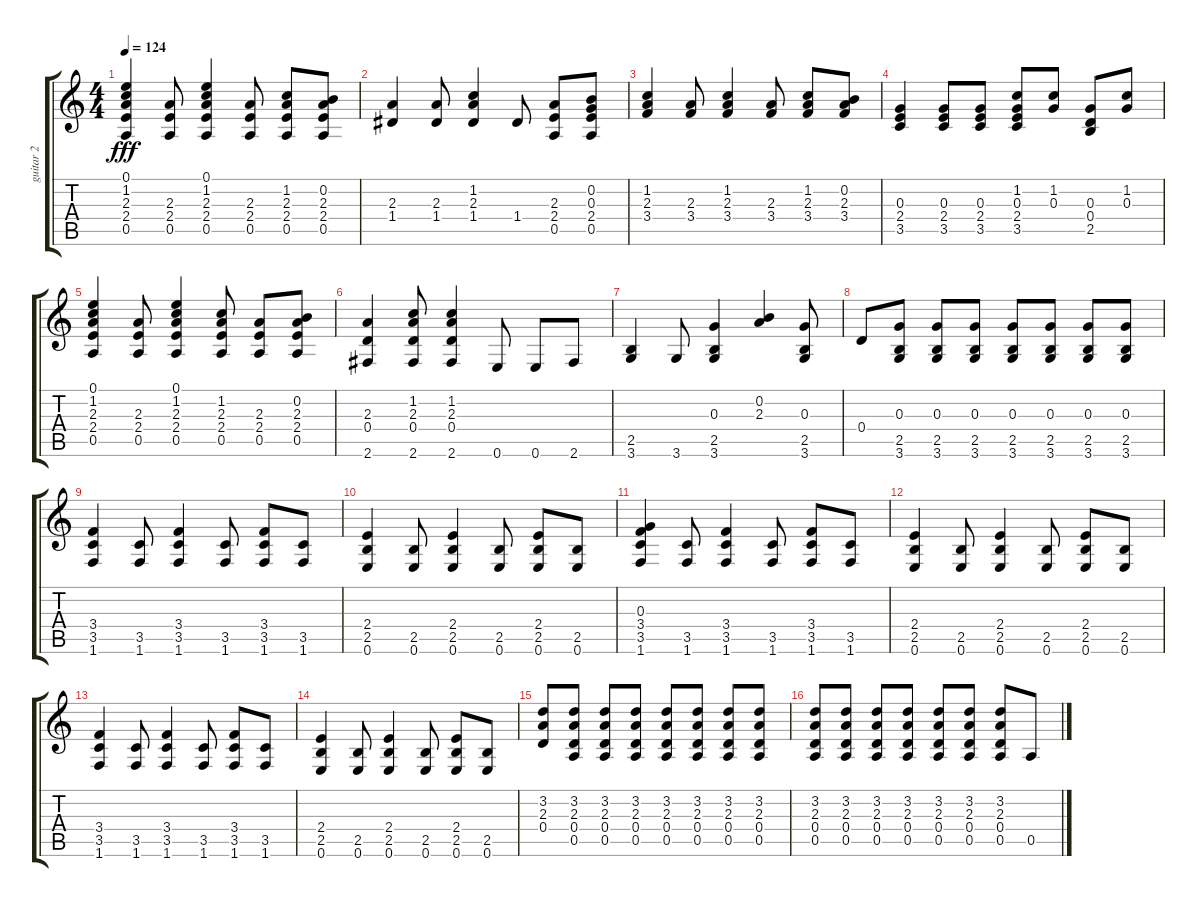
\track ("guitar 2" "guitar 2") {instrument overdrivenguitar}
\staff {score tabs}
\tuning (E4 B3 G3 D3 A2 E2) {hide}
\ts (4 4)
\tempo 124
\clef g2
\ks c
(0.1 1.2 2.3 2.4 0.5).4{dy fff} (2.3 2.4 0.5).8 (0.1 1.2 2.3 2.4 0.5).4 (2.3 2.4 0.5).8 (1.2 2.3 2.4 0.5).8 (0.2 2.3 2.4 0.5).8 |
(2.3 1.4).4 (2.3 1.4).8 (1.2 2.3 1.4).4 1.4.8 (2.3 2.4 0.5).8 (0.2 0.3 2.4 0.5).8 |
(1.2 2.3 3.4).4 (2.3 3.4).8 (1.2 2.3 3.4).4 (2.3 3.4).8 (1.2 2.3 3.4).8 (0.2 2.3 3.4).8 |
(0.3 2.4 3.5).4 (0.3 2.4 3.5).8 (0.3 2.4 3.5).8 (1.2 0.3 2.4 3.5).8 (1.2 0.3).8 (0.3 0.4 2.5).8 (1.2 0.3).8 |
(0.1 1.2 2.3 2.4 0.5).4 (2.3 2.4 0.5).8 (0.1 1.2 2.3 2.4 0.5).4 (1.2 2.3 2.4 0.5).8 (2.3 2.4 0.5).8 (0.2 2.3 2.4 0.5).8 |
(2.3 0.4 2.6).4 (1.2 2.3 0.4 2.6).8 (1.2 2.3 0.4 2.6).4 0.6.8 0.6.8 2.6.8 |
(2.5 3.6).4 3.6.8 (0.3 2.5 3.6).4 (0.2 2.3).4 (0.3 2.5 3.6).8 |
0.4.8 (0.3 2.5 3.6).8 (0.3 2.5 3.6).8 (0.3 2.5 3.6).8 (0.3 2.5 3.6).8 (0.3 2.5 3.6).8 (0.3 2.5 3.6).8 (0.3 2.5 3.6).8 |
(3.4 3.5 1.6).4 (3.5 1.6).8 (3.4 3.5 1.6).4 (3.5 1.6).8 (3.4 3.5 1.6).8 (3.5 1.6).8 |
(2.4 2.5 0.6).4 (2.5 0.6).8 (2.4 2.5 0.6).4 (2.5 0.6).8 (2.4 2.5 0.6).8 (2.5 0.6).8 |
(0.3 3.4 3.5 1.6).4 (3.5 1.6).8 (3.4 3.5 1.6).4 (3.5 1.6).8 (3.4 3.5 1.6).8 (3.5 1.6).8 |
(2.4 2.5 0.6).4 (2.5 0.6).8 (2.4 2.5 0.6).4 (2.5 0.6).8 (2.4 2.5 0.6).8 (2.5 0.6).8 |
(3.4 3.5 1.6).4 (3.5 1.6).8 (3.4 3.5 1.6).4 (3.5 1.6).8 (3.4 3.5 1.6).8 (3.5 1.6).8 |
(2.4 2.5 0.6).4 (2.5 0.6).8 (2.4 2.5 0.6).4 (2.5 0.6).8 (2.4 2.5 0.6).8 (2.5 0.6).8 |
(3.2 2.3 0.4).8 (3.2 2.3 0.4 0.5).8 (3.2 2.3 0.4 0.5).8 (3.2 2.3 0.4 0.5).8 (3.2 2.3 0.4 0.5).8 (3.2 2.3 0.4 0.5).8 (3.2 2.3 0.4 0.5).8 (3.2 2.3 0.4 0.5).8 |
(3.2 2.3 0.4 0.5).8 (3.2 2.3 0.4 0.5).8 (3.2 2.3 0.4 0.5).8 (3.2 2.3 0.4 0.5).8 (3.2 2.3 0.4 0.5).8 (3.2 2.3 0.4 0.5).8 (3.2 2.3 0.4 0.5).8 0.5.8
